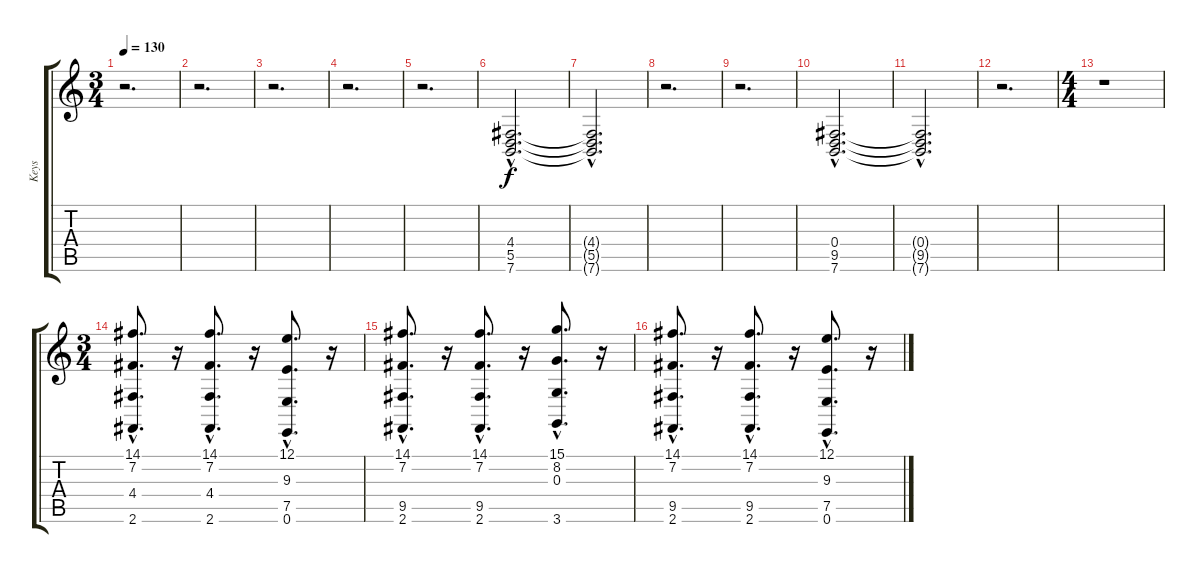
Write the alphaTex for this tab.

\track ("Keys" "Keys") {instrument tremolostrings}
\staff {score tabs}
\tuning (E4 B3 G3 D3 A2 E2) {hide}
\ts (3 4)
\tempo 130
\clef g2
\ks c
r.2{d dy f instrument tremolostrings} |
r.2{d} |
r.2{d} |
r.2{d} |
r.2{d} |
(4.4{hac} 5.5{hac} 7.6{hac}).2{d} |
(4.4{hac t} 5.5{hac t} 7.6{hac t}).2{d} |
r.2{d} |
r.2{d} |
(0.4{hac} 9.5{hac} 7.6{hac}).2{d} |
(0.4{hac t} 9.5{hac t} 7.6{hac t}).2{d} |
r.2{d} |
\ts (4 4)
r.1 |
\ts (3 4)
(14.1{hac} 7.2{hac} 4.4{hac} 2.6{hac}).8{d} r.16 (14.1{hac} 7.2{hac} 4.4{hac} 2.6{hac}).8{d} r.16 (12.1{hac} 9.3{hac} 7.5{hac} 0.6{hac}).8{d} r.16 |
(14.1{hac} 7.2{hac} 9.5{hac} 2.6{hac}).8{d} r.16 (14.1{hac} 7.2{hac} 9.5{hac} 2.6{hac}).8{d} r.16 (15.1{hac} 8.2{hac} 0.3{hac} 3.6{hac}).8{d} r.16 |
(14.1{hac} 7.2{hac} 9.5{hac} 2.6{hac}).8{d} r.16 (14.1{hac} 7.2{hac} 9.5{hac} 2.6{hac}).8{d} r.16 (12.1{hac} 9.3{hac} 7.5{hac} 0.6{hac}).8{d} r.16
